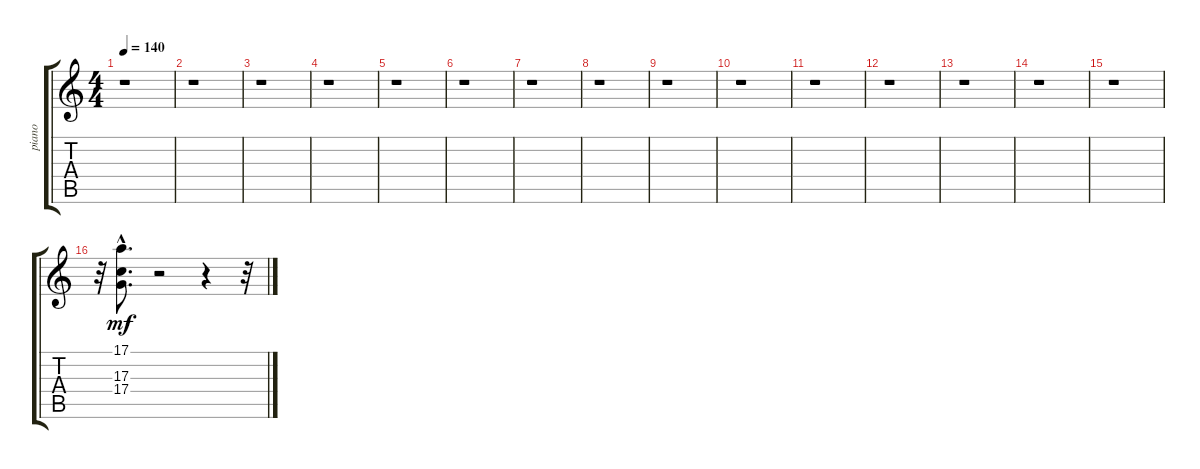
\track ("piano" "piano") {instrument brightacousticpiano}
\staff {score tabs}
\tuning (E4 B3 G3 D3 A2 E2) {hide}
\ts (4 4)
\tempo 140
\clef g2
\ks c
r.1{dy mf} |
r.1 |
r.1 |
r.1 |
r.1 |
r.1 |
r.1 |
r.1 |
r.1 |
r.1 |
r.1 |
r.1 |
r.1 |
r.1 |
r.1 |
r.32 (17.1{hac} 17.3{hac} 17.4{hac}).8{d} r.2 r.4 r.32
